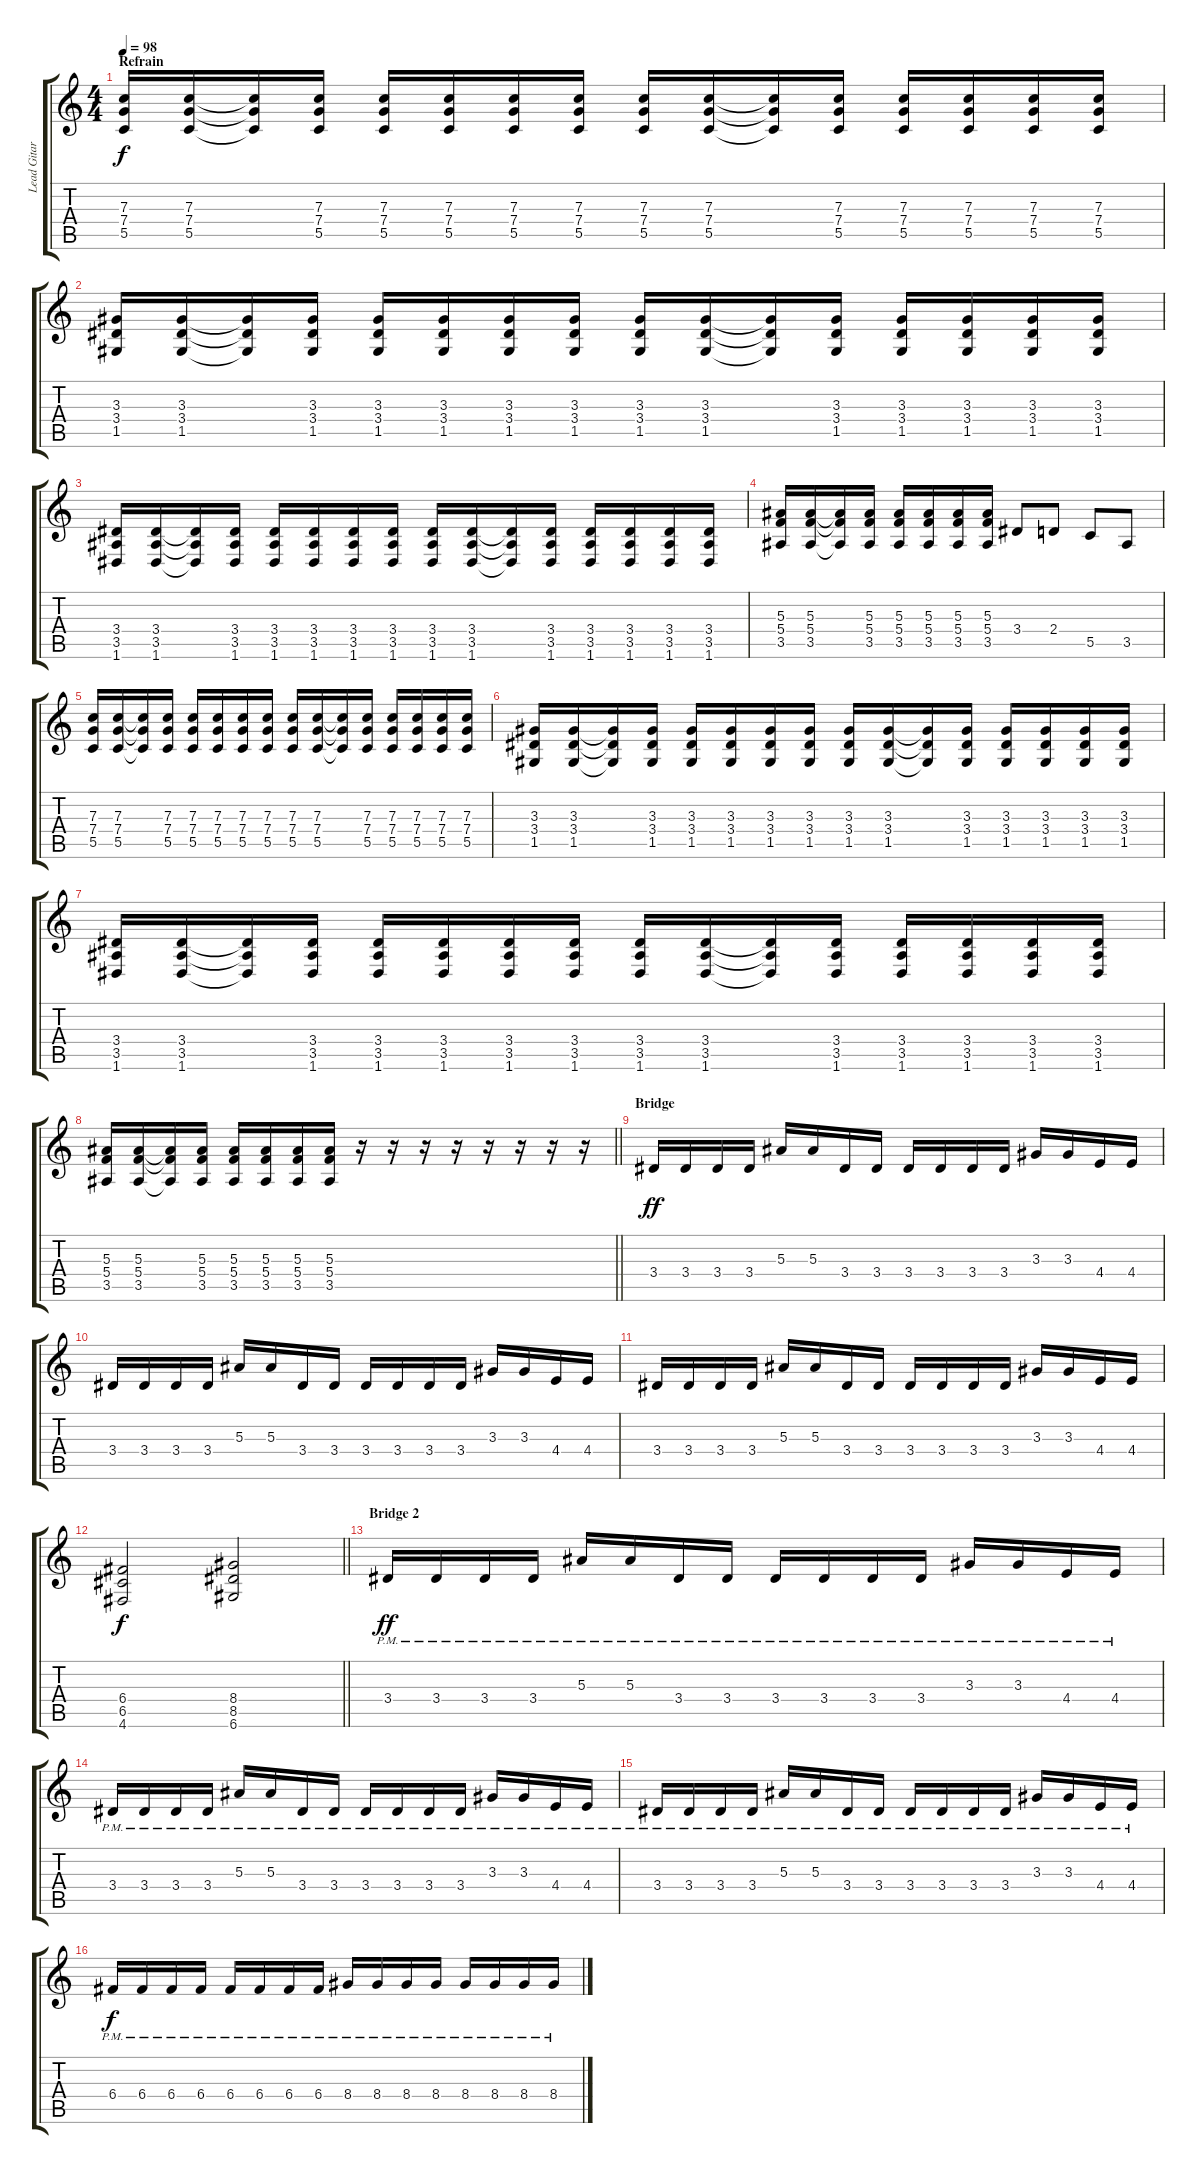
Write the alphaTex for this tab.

\track ("Lead Gitarre" "Lead Gitar") {instrument overdrivenguitar}
\staff {score tabs}
\tuning (D4 A3 F3 C3 G2 D2) {hide}
\ts (4 4)
\section ("" "Refrain")
\tempo 98
\clef g2
\ks c
(7.3 7.4 5.5).16{dy f} (7.3 7.4 5.5).16 (7.3{t} 7.4{t} 5.5{t}).16 (7.3 7.4 5.5).16 (7.3 7.4 5.5).16 (7.3 7.4 5.5).16 (7.3 7.4 5.5).16 (7.3 7.4 5.5).16 (7.3 7.4 5.5).16 (7.3 7.4 5.5).16 (7.3{t} 7.4{t} 5.5{t}).16 (7.3 7.4 5.5).16 (7.3 7.4 5.5).16 (7.3 7.4 5.5).16 (7.3 7.4 5.5).16 (7.3 7.4 5.5).16 |
(3.3 3.4 1.5).16 (3.3 3.4 1.5).16 (3.3{t} 3.4{t} 1.5{t}).16 (3.3 3.4 1.5).16 (3.3 3.4 1.5).16 (3.3 3.4 1.5).16 (3.3 3.4 1.5).16 (3.3 3.4 1.5).16 (3.3 3.4 1.5).16 (3.3 3.4 1.5).16 (3.3{t} 3.4{t} 1.5{t}).16 (3.3 3.4 1.5).16 (3.3 3.4 1.5).16 (3.3 3.4 1.5).16 (3.3 3.4 1.5).16 (3.3 3.4 1.5).16 |
(3.4 3.5 1.6).16 (3.4 3.5 1.6).16 (3.4{t} 3.5{t} 1.6{t}).16 (3.4 3.5 1.6).16 (3.4 3.5 1.6).16 (3.4 3.5 1.6).16 (3.4 3.5 1.6).16 (3.4 3.5 1.6).16 (3.4 3.5 1.6).16 (3.4 3.5 1.6).16 (3.4{t} 3.5{t} 1.6{t}).16 (3.4 3.5 1.6).16 (3.4 3.5 1.6).16 (3.4 3.5 1.6).16 (3.4 3.5 1.6).16 (3.4 3.5 1.6).16 |
(5.3 5.4 3.5).16 (5.3 5.4 3.5).16 (5.3{t} 5.4{t} 3.5{t}).16 (5.3 5.4 3.5).16 (5.3 5.4 3.5).16 (5.3 5.4 3.5).16 (5.3 5.4 3.5).16 (5.3 5.4 3.5).16 3.4.8 2.4.8 5.5.8 3.5.8 |
(7.3 7.4 5.5).16 (7.3 7.4 5.5).16 (7.3{t} 7.4{t} 5.5{t}).16 (7.3 7.4 5.5).16 (7.3 7.4 5.5).16 (7.3 7.4 5.5).16 (7.3 7.4 5.5).16 (7.3 7.4 5.5).16 (7.3 7.4 5.5).16 (7.3 7.4 5.5).16 (7.3{t} 7.4{t} 5.5{t}).16 (7.3 7.4 5.5).16 (7.3 7.4 5.5).16 (7.3 7.4 5.5).16 (7.3 7.4 5.5).16 (7.3 7.4 5.5).16 |
(3.3 3.4 1.5).16 (3.3 3.4 1.5).16 (3.3{t} 3.4{t} 1.5{t}).16 (3.3 3.4 1.5).16 (3.3 3.4 1.5).16 (3.3 3.4 1.5).16 (3.3 3.4 1.5).16 (3.3 3.4 1.5).16 (3.3 3.4 1.5).16 (3.3 3.4 1.5).16 (3.3{t} 3.4{t} 1.5{t}).16 (3.3 3.4 1.5).16 (3.3 3.4 1.5).16 (3.3 3.4 1.5).16 (3.3 3.4 1.5).16 (3.3 3.4 1.5).16 |
(3.4 3.5 1.6).16 (3.4 3.5 1.6).16 (3.4{t} 3.5{t} 1.6{t}).16 (3.4 3.5 1.6).16 (3.4 3.5 1.6).16 (3.4 3.5 1.6).16 (3.4 3.5 1.6).16 (3.4 3.5 1.6).16 (3.4 3.5 1.6).16 (3.4 3.5 1.6).16 (3.4{t} 3.5{t} 1.6{t}).16 (3.4 3.5 1.6).16 (3.4 3.5 1.6).16 (3.4 3.5 1.6).16 (3.4 3.5 1.6).16 (3.4 3.5 1.6).16 |
\barLineRight lightlight
(5.3 5.4 3.5).16 (5.3 5.4 3.5).16 (5.3{t} 5.4{t} 3.5{t}).16 (5.3 5.4 3.5).16 (5.3 5.4 3.5).16 (5.3 5.4 3.5).16 (5.3 5.4 3.5).16 (5.3 5.4 3.5).16 r.16 r.16 r.16 r.16 r.16 r.16 r.16 r.16 |
\section ("" "Bridge")
3.4.16{dy ff} 3.4.16 3.4.16 3.4.16 5.3.16 5.3.16 3.4.16 3.4.16 3.4.16 3.4.16 3.4.16 3.4.16 3.3.16 3.3.16 4.4.16 4.4.16 |
3.4.16 3.4.16 3.4.16 3.4.16 5.3.16 5.3.16 3.4.16 3.4.16 3.4.16 3.4.16 3.4.16 3.4.16 3.3.16 3.3.16 4.4.16 4.4.16 |
3.4.16 3.4.16 3.4.16 3.4.16 5.3.16 5.3.16 3.4.16 3.4.16 3.4.16 3.4.16 3.4.16 3.4.16 3.3.16 3.3.16 4.4.16 4.4.16 |
\barLineRight lightlight
(6.4 6.5 4.6).2{dy f} (8.4 8.5 6.6).2 |
\section ("" "Bridge 2")
3.4{pm}.16{dy ff} 3.4{pm}.16 3.4{pm}.16 3.4{pm}.16 5.3{pm}.16 5.3{pm}.16 3.4{pm}.16 3.4{pm}.16 3.4{pm}.16 3.4{pm}.16 3.4{pm}.16 3.4{pm}.16 3.3{pm}.16 3.3{pm}.16 4.4{pm}.16 4.4{pm}.16 |
3.4{pm}.16 3.4{pm}.16 3.4{pm}.16 3.4{pm}.16 5.3{pm}.16 5.3{pm}.16 3.4{pm}.16 3.4{pm}.16 3.4{pm}.16 3.4{pm}.16 3.4{pm}.16 3.4{pm}.16 3.3{pm}.16 3.3{pm}.16 4.4{pm}.16 4.4{pm}.16 |
3.4{pm}.16 3.4{pm}.16 3.4{pm}.16 3.4{pm}.16 5.3{pm}.16 5.3{pm}.16 3.4{pm}.16 3.4{pm}.16 3.4{pm}.16 3.4{pm}.16 3.4{pm}.16 3.4{pm}.16 3.3{pm}.16 3.3{pm}.16 4.4{pm}.16 4.4{pm}.16 |
6.4{pm}.16{dy f} 6.4{pm}.16 6.4{pm}.16 6.4{pm}.16 6.4{pm}.16 6.4{pm}.16 6.4{pm}.16 6.4{pm}.16 8.4{pm}.16 8.4{pm}.16 8.4{pm}.16 8.4{pm}.16 8.4{pm}.16 8.4{pm}.16 8.4{pm}.16 8.4{pm}.16
